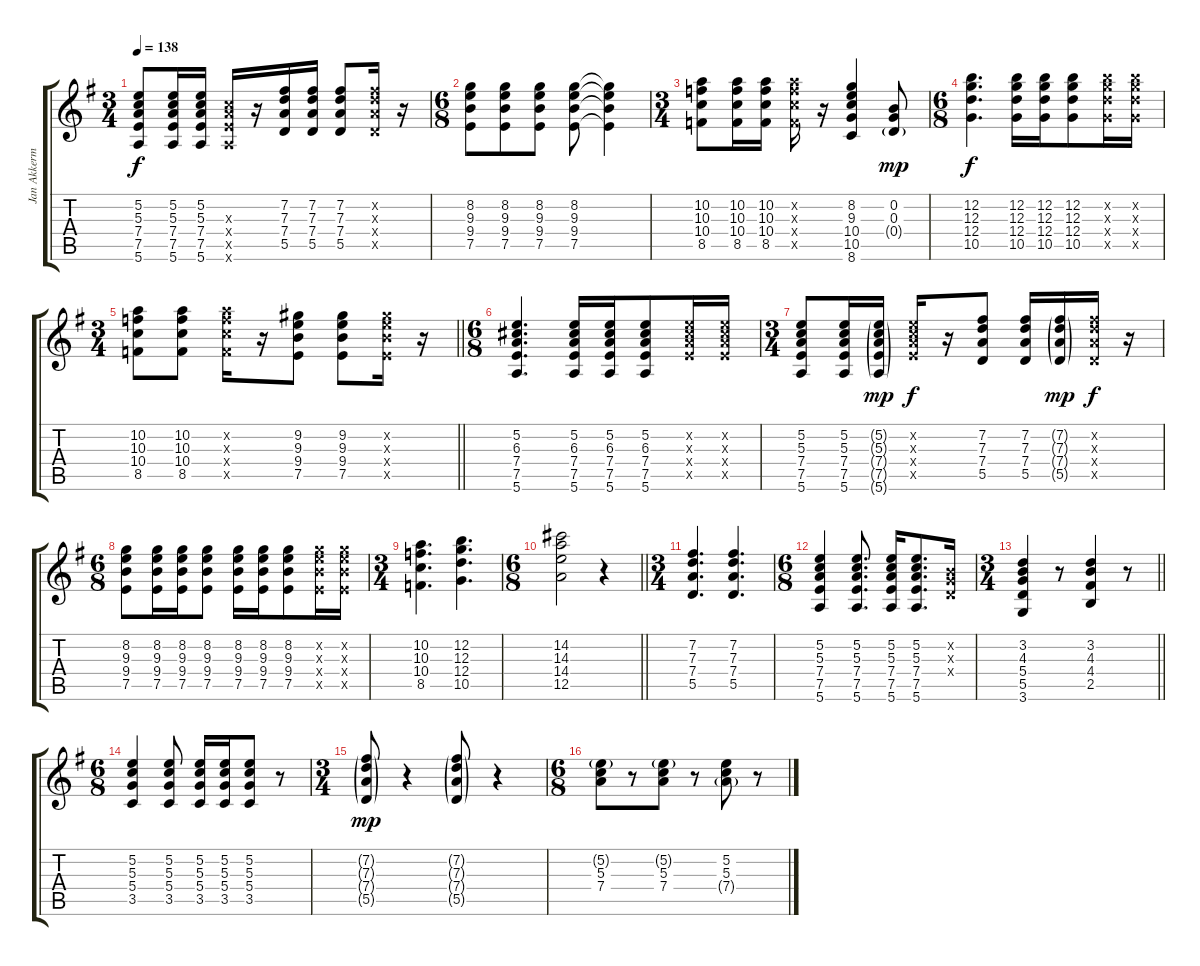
\track ("Jan Akkerman Doubled Chords" "Jan Akkerm") {instrument acousticguitarsteel}
\staff {score tabs}
\tuning (E4 B3 G3 D3 A2 E2) {hide}
\ts (3 4)
\tempo 138
\clef g2
\ks g
(5.2 5.3 7.4 7.5 5.6).8{dy f} (5.2 5.3 7.4 7.5 5.6).16 (5.2 5.3 7.4 7.5 5.6).16 (5.3{x} 7.4{x} 7.5{x} 5.6{x}).16 r.16 (7.2 7.3 7.4 5.5).16 (7.2 7.3 7.4 5.5).16 (7.2 7.3 7.4 5.5).8 (7.2{x} 7.3{x} 7.4{x} 5.5{x}).16 r.16 |
\ts (6 8)
(8.2 9.3 9.4 7.5).8 (8.2 9.3 9.4 7.5).8 (8.2 9.3 9.4 7.5).8 (8.2 9.3 9.4 7.5).8 (8.2{t} 9.3{t} 9.4{t} 7.5{t}).4 |
\ts (3 4)
(10.2 10.3 10.4 8.5).8 (10.2 10.3 10.4 8.5).16 (10.2 10.3 10.4 8.5).16 (10.2{x} 10.3{x} 10.4{x} 8.5{x}).16 r.16 (8.2 9.3 10.4 10.5 8.6).4 (0.2 0.3 0.4{g}).8{dy mp} |
\ts (6 8)
(12.2 12.3 12.4 10.5).4{d dy f} (12.2 12.3 12.4 10.5).16 (12.2 12.3 12.4 10.5).16 (12.2 12.3 12.4 10.5).8 (12.2{x} 12.3{x} 12.4{x} 10.5{x}).16 (12.2{x} 12.3{x} 12.4{x} 10.5{x}).16 |
\ts (3 4)
\barLineRight lightlight
(10.2 10.3 10.4 8.5).8 (10.2 10.3 10.4 8.5).8 (10.2{x} 10.3{x} 10.4{x} 8.5{x}).16 r.16 (9.2 9.3 9.4 7.5).8 (9.2 9.3 9.4 7.5).8 (9.2{x} 9.3{x} 9.4{x} 7.5{x}).16 r.16 |
\ts (6 8)
(5.2 6.3 7.4 7.5 5.6).4{d} (5.2 6.3 7.4 7.5 5.6).16 (5.2 6.3 7.4 7.5 5.6).16 (5.2 6.3 7.4 7.5 5.6).8 (5.2{x} 6.3{x} 7.4{x} 7.5{x}).16 (5.2{x} 6.3{x} 7.4{x} 7.5{x}).16 |
\ts (3 4)
(5.2 5.3 7.4 7.5 5.6).8 (5.2 5.3 7.4 7.5 5.6).16 (5.2{g} 5.3{g} 7.4{g} 7.5{g} 5.6{g}).16{dy mp} (5.2{x} 5.3{x} 7.4{x} 7.5{x}).16{dy f} r.16 (7.2 7.3 7.4 5.5).8 (7.2 7.3 7.4 5.5).16 (7.2{g} 7.3{g} 7.4{g} 5.5{g}).16{dy mp} (7.2{x} 7.3{x} 7.4{x} 5.5{x}).16{dy f} r.16 |
\ts (6 8)
(8.2 9.3 9.4 7.5).8 (8.2 9.3 9.4 7.5).16 (8.2 9.3 9.4 7.5).16 (8.2 9.3 9.4 7.5).8 (8.2 9.3 9.4 7.5).16 (8.2 9.3 9.4 7.5).16 (8.2 9.3 9.4 7.5).8 (8.2{x} 9.3{x} 9.4{x} 7.5{x}).16 (8.2{x} 9.3{x} 9.4{x} 7.5{x}).16 |
\ts (3 4)
(10.2 10.3 10.4 8.5).4{d} (12.2 12.3 12.4 10.5).4{d} |
\ts (6 8)
\barLineRight lightlight
(14.2 14.3 14.4 12.5).2 r.4 |
\ts (3 4)
\section ("" " ")
(7.2 7.3 7.4 5.5).4{d} (7.2 7.3 7.4 5.5).4{d} |
\ts (6 8)
(5.2 5.3 7.4 7.5 5.6).4 (5.2 5.3 7.4 7.5 5.6).8{d} (5.2 5.3 7.4 7.5 5.6).16 (5.2 5.3 7.4 7.5 5.6).8{d} (0.2{x} 0.3{x} 0.4{x}).16 |
\ts (3 4)
\barLineRight lightlight
(3.2 4.3 5.4 5.5 3.6).4 r.8 (3.2 4.3 4.4 2.5).4 r.8 |
\ts (6 8)
(5.2 5.3 5.4 3.5).4 (5.2 5.3 5.4 3.5).8 (5.2 5.3 5.4 3.5).16 (5.2 5.3 5.4 3.5).16 (5.2 5.3 5.4 3.5).8 r.8 |
\ts (3 4)
(7.2{g} 7.3{g} 7.4{g} 5.5{g}).8{dy mp} r.4 (7.2{g} 7.3{g} 7.4{g} 5.5{g}).8 r.4 |
\ts (6 8)
(5.2{g} 5.3 7.4).8 r.8 (5.2{g} 5.3 7.4).8 r.8 (5.2 5.3 7.4{g}).8 r.8
